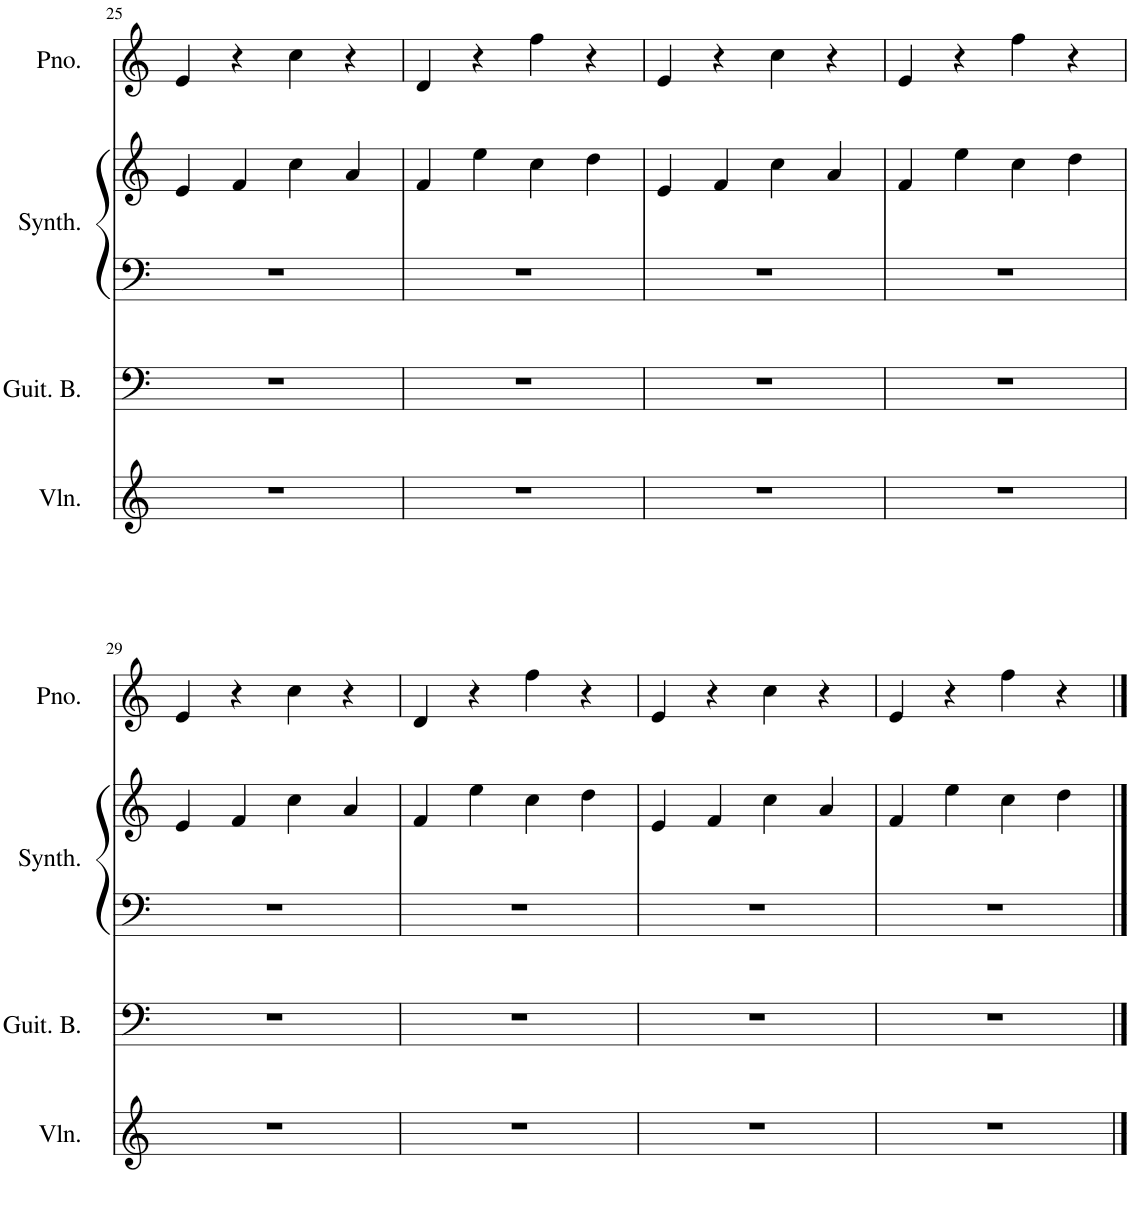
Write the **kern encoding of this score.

**kern	**kern	**kern	**kern	**kern
*part4	*part3	*part2	*part2	*part1
*staff5	*staff4	*staff3	*staff2	*staff1
*I"Violon	*I"Guitare basse	*I"Synthétiseur brillant	*	*I"Piano
*I'Vln.	*I'Guit. B.	*I'Synth.	*	*I'Pno.
!!LO:PB:g=z
*clefG2	*clefF4	*clefF4	*clefG2	*clefG2
*	*Trd7c12	*	*	*
*k[]	*k[]	*k[]	*k[]	*k[]
*M4/4	*M4/4	*M4/4	*M4/4	*M4/4
=25	=25	=25	=25	=25
1r	1r	1r	4e/	4e/
.	.	.	4f/	4r
.	.	.	4cc\	4cc\
.	.	.	4a/	4r
=26	=26	=26	=26	=26
1r	1r	1r	4f/	4d/
.	.	.	4ee\	4r
.	.	.	4cc\	4ff\
.	.	.	4dd\	4r
=27	=27	=27	=27	=27
1r	1r	1r	4e/	4e/
.	.	.	4f/	4r
.	.	.	4cc\	4cc\
.	.	.	4a/	4r
=28	=28	=28	=28	=28
1r	1r	1r	4f/	4e/
.	.	.	4ee\	4r
.	.	.	4cc\	4ff\
.	.	.	4dd\	4r
!!LO:LB:g=z
=29	=29	=29	=29	=29
1r	1r	1r	4e/	4e/
.	.	.	4f/	4r
.	.	.	4cc\	4cc\
.	.	.	4a/	4r
=30	=30	=30	=30	=30
1r	1r	1r	4f/	4d/
.	.	.	4ee\	4r
.	.	.	4cc\	4ff\
.	.	.	4dd\	4r
=31	=31	=31	=31	=31
1r	1r	1r	4e/	4e/
.	.	.	4f/	4r
.	.	.	4cc\	4cc\
.	.	.	4a/	4r
=32	=32	=32	=32	=32
1r	1r	1r	4f/	4e/
.	.	.	4ee\	4r
.	.	.	4cc\	4ff\
.	.	.	4dd\	4r
==	==	==	==	==
*-	*-	*-	*-	*-
